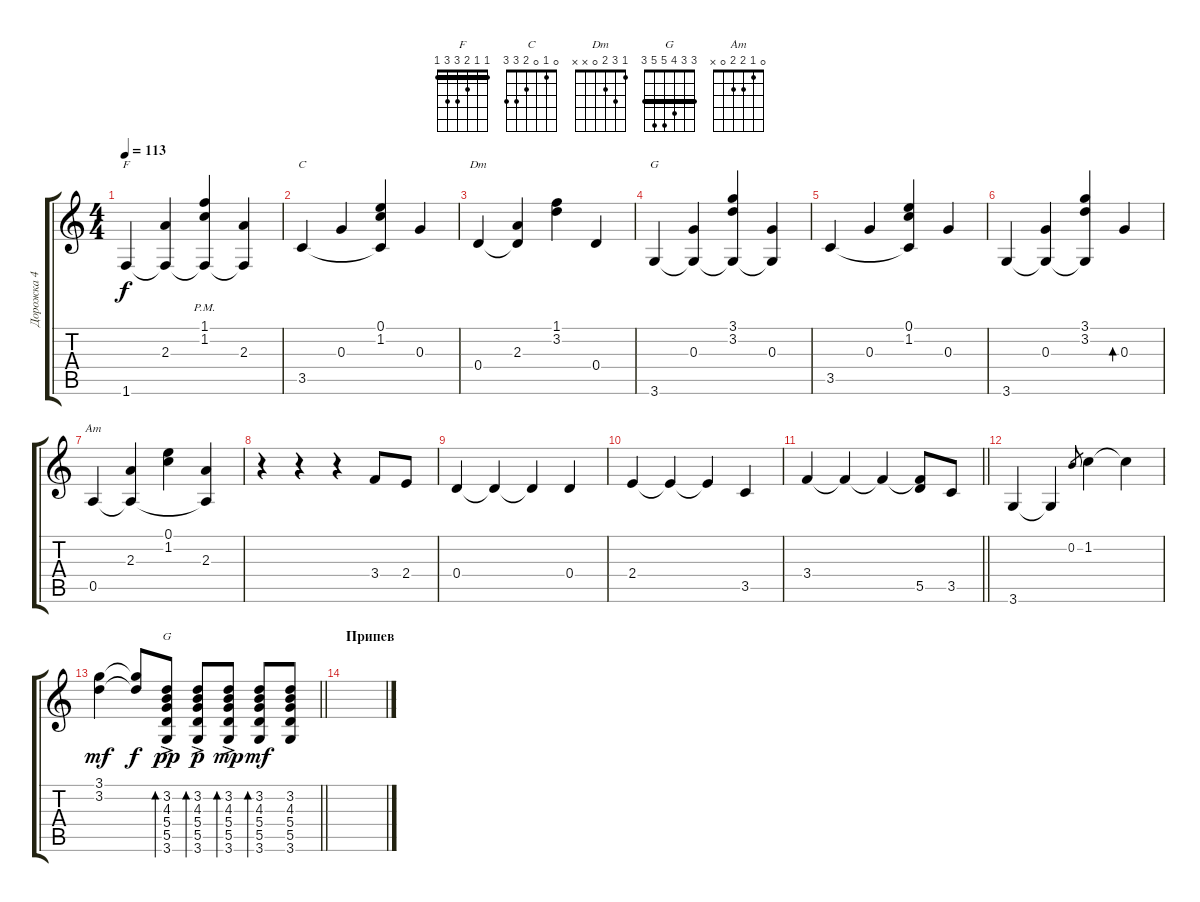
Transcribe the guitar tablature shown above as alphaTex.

\track ("Дорожка 4" "Дорожка 4") {instrument acousticguitarsteel}
\staff {score tabs}
\tuning (E4 B3 G3 D3 A2 E2) {hide}
\chord ("F" 1 1 2 3 3 1) {barre 1}
\chord ("C" 0 1 0 2 3 3)
\chord ("Dm" 1 3 2 0 x x)
\chord ("G" 3 3 0 0 2 3) {barre 3}
\chord ("Am" 0 1 2 2 0 x)
\chord ("G" 3 3 4 5 5 3) {barre 3}
\ts (4 4)
\tempo 113
\clef g2
\ks c
1.6.4{ch "F" dy f} (2.3 1.6{t}).4 (1.1{pm} 1.2{pm} 1.6{t}).4 (2.3 1.6{t}).4 |
3.5.4{ch "C"} 0.3.4 (0.1 1.2 3.5{t}).4 0.3.4 |
0.4.4{ch "Dm"} (2.3 0.4{t}).4 (1.1 3.2).4 0.4.4 |
3.6.4{ch "G"} (0.3 3.6{t}).4 (3.1 3.2 3.6{t}).4 (0.3 3.6{t}).4 |
3.5.4 0.3.4 (0.1 1.2 3.5{t}).4 0.3.4 |
3.6.4 (0.3 3.6{t}).4 (3.1 3.2 3.6{t}).4 0.3.4{bd 30} |
0.5.4{ch "Am"} (2.3 0.5{t}).4 (0.1 1.2).4 (2.3 0.5{t}).4 |
r.4 r.4 r.4 3.4.8 2.4.8 |
0.4.4 0.4{t}.4 0.4{t}.4 0.4.4 |
2.4.4 2.4{t}.4 2.4{t}.4 3.5.4 |
\barLineRight lightlight
3.4.4 3.4{t}.4 3.4{t}.4 (3.4{t} 5.5).8 3.5.8 |
3.6.4 3.6{t}.4 0.2.8{gr} 1.2.4 1.2{t}.4 |
\barLineRight lightlight
(3.1 3.2).4{dy mf} (3.1{t} 3.2{t}).8{dy f} (3.2{ac} 4.3{ac} 5.4{ac} 5.5{ac} 3.6{ac}).8{bd 30 ch "G" dy pp} (3.2{ac} 4.3{ac} 5.4{ac} 5.5{ac} 3.6{ac}).8{bd 30 dy p} (3.2{ac} 4.3{ac} 5.4{ac} 5.5{ac} 3.6{ac}).8{bd 30 dy mp} (3.2 4.3 5.4 5.5 3.6).8{bd 30 dy mf} (3.2 4.3 5.4 5.5 3.6).8 |
\section ("" "Припев")
